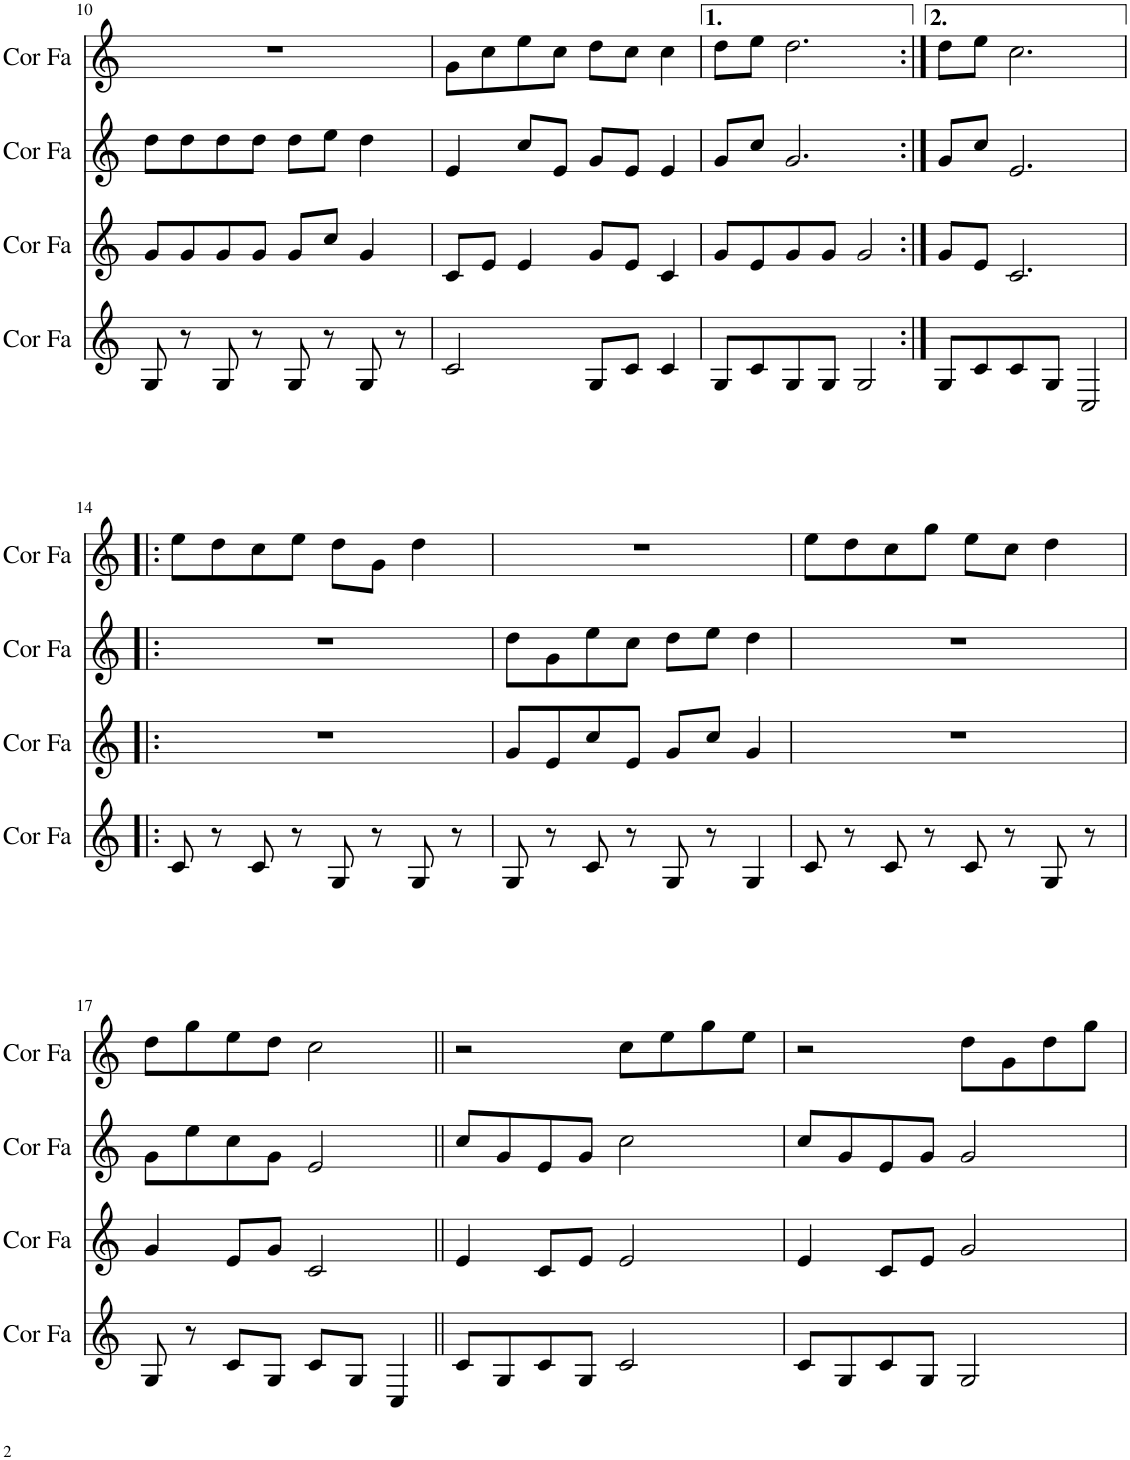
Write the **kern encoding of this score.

**kern	**kern	**kern	**kern
*part4	*part3	*part2	*part1
*staff4	*staff3	*staff2	*staff1
*I"Cor en Fa	*I"Cor en Fa	*I"Cor en Fa	*I"Cor en Fa
*I'Cor Fa	*I'Cor Fa	*I'Cor Fa	*I'Cor Fa
!!LO:PB:g=z
*clefG2	*clefG2	*clefG2	*clefG2
*Trd4c7	*Trd4c7	*Trd4c7	*Trd4c7
*k[]	*k[]	*k[]	*k[]
*M4/4	*M4/4	*M4/4	*M4/4
=10	=10	=10	=10
8G/	8g/L	8dd\L	1r
8r	8g/	8dd\	.
8G/	8g/	8dd\	.
8r	8g/J	8dd\J	.
8G/	8g/L	8dd\L	.
8r	8cc/J	8ee\J	.
8G/	4g/	4dd\	.
8r	.	.	.
=11	=11	=11	=11
2c/	8c/L	4e/	8g\L
.	8e/J	.	8cc\
.	4e/	8cc/L	8ee\
.	.	8e/J	8cc\J
8G/L	8g/L	8g/L	8dd\L
8c/J	8e/J	8e/J	8cc\J
4c/	4c/	4e/	4cc\
=12	=12	=12	=12
8G/L	8g/L	8g/L	8dd\L
8c/	8e/	8cc/J	8ee\J
8G/	8g/	2.g/	2.dd\
8G/J	8g/J	.	.
2G/	2g/	.	.
=13:|!	=13:|!	=13:|!	=13:|!
8G/L	8g/L	8g/L	8dd\L
8c/	8e/J	8cc/J	8ee\J
8c/	2.c/	2.e/	2.cc\
8G/J	.	.	.
2C/	.	.	.
!!LO:LB:g=z
=14!|:	=14!|:	=14!|:	=14!|:
8c/	1r	1r	8ee\L
8r	.	.	8dd\
8c/	.	.	8cc\
8r	.	.	8ee\J
8G/	.	.	8dd\L
8r	.	.	8g\J
8G/	.	.	4dd\
8r	.	.	.
=15	=15	=15	=15
8G/	8g/L	8dd\L	1r
8r	8e/	8g\	.
8c/	8cc/	8ee\	.
8r	8e/J	8cc\J	.
8G/	8g/L	8dd\L	.
8r	8cc/J	8ee\J	.
4G/	4g/	4dd\	.
=16	=16	=16	=16
8c/	1r	1r	8ee\L
8r	.	.	8dd\
8c/	.	.	8cc\
8r	.	.	8gg\J
8c/	.	.	8ee\L
8r	.	.	8cc\J
8G/	.	.	4dd\
8r	.	.	.
!!LO:LB:g=z
=17	=17	=17	=17
8G/	4g/	8g\L	8dd\L
8r	.	8ee\	8gg\
8c/L	8e/L	8cc\	8ee\
8G/J	8g/J	8g\J	8dd\J
8c/L	2c/	2e/	2cc\
8G/J	.	.	.
4C/	.	.	.
=18||	=18||	=18||	=18||
8c/L	4e/	8cc/L	2r
8G/	.	8g/	.
8c/	8c/L	8e/	.
8G/J	8e/J	8g/J	.
2c/	2e/	2cc\	8cc\L
.	.	.	8ee\
.	.	.	8gg\
.	.	.	8ee\J
=19	=19	=19	=19
8c/L	4e/	8cc/L	2r
8G/	.	8g/	.
8c/	8c/L	8e/	.
8G/J	8e/J	8g/J	.
2G/	2g/	2g/	8dd\L
.	.	.	8g\
.	.	.	8dd\
.	.	.	8gg\J
=	=	=	=
*-	*-	*-	*-
